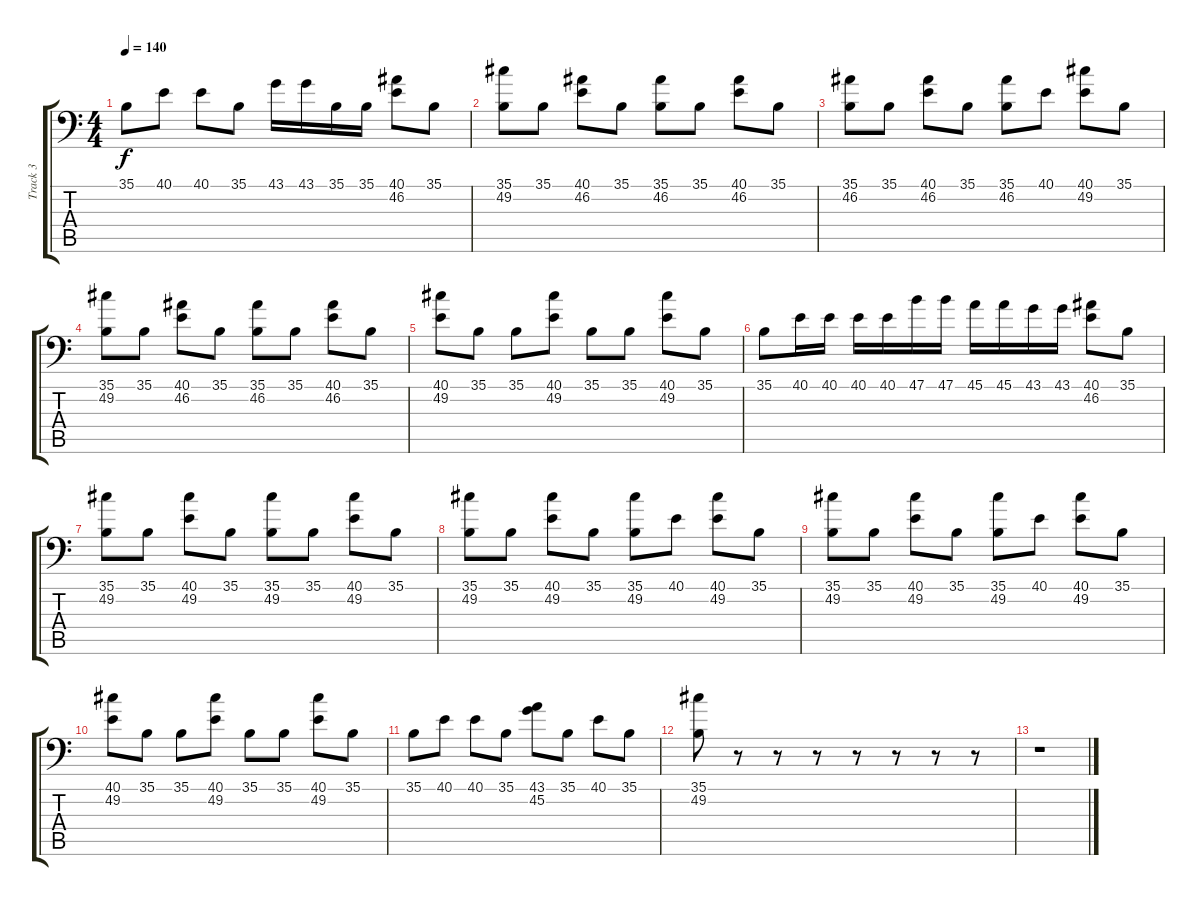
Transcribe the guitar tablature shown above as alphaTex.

\track ("Track 3" "Track 3") {instrument acousticgrandpiano}
\staff {score tabs}
\tuning (C-1 C-1 C-1 C-1 C-1 C-1) {hide}
\ts (4 4)
\tempo 140
\clef f4
\ks c
35.1.8{dy f} 40.1.8 40.1.8 35.1.8 43.1.16 43.1.16 35.1.16 35.1.16 (40.1 46.2).8 35.1.8 |
(35.1 49.2).8 35.1.8 (40.1 46.2).8 35.1.8 (35.1 46.2).8 35.1.8 (40.1 46.2).8 35.1.8 |
(35.1 46.2).8 35.1.8 (40.1 46.2).8 35.1.8 (35.1 46.2).8 40.1.8 (40.1 49.2).8 35.1.8 |
(35.1 49.2).8 35.1.8 (40.1 46.2).8 35.1.8 (35.1 46.2).8 35.1.8 (40.1 46.2).8 35.1.8 |
(40.1 49.2).8 35.1.8 35.1.8 (40.1 49.2).8 35.1.8 35.1.8 (40.1 49.2).8 35.1.8 |
35.1.8 40.1.16 40.1.16 40.1.16 40.1.16 47.1.16 47.1.16 45.1.16 45.1.16 43.1.16 43.1.16 (40.1 46.2).8 35.1.8 |
(35.1 49.2).8 35.1.8 (40.1 49.2).8 35.1.8 (35.1 49.2).8 35.1.8 (40.1 49.2).8 35.1.8 |
(35.1 49.2).8 35.1.8 (40.1 49.2).8 35.1.8 (35.1 49.2).8 40.1.8 (40.1 49.2).8 35.1.8 |
(35.1 49.2).8 35.1.8 (40.1 49.2).8 35.1.8 (35.1 49.2).8 40.1.8 (40.1 49.2).8 35.1.8 |
(40.1 49.2).8 35.1.8 35.1.8 (40.1 49.2).8 35.1.8 35.1.8 (40.1 49.2).8 35.1.8 |
35.1.8 40.1.8 40.1.8 35.1.8 (43.1 45.2).8 35.1.8 40.1.8 35.1.8 |
(35.1 49.2).8 r.8 r.8 r.8 r.8 r.8 r.8 r.8 |
r.1
